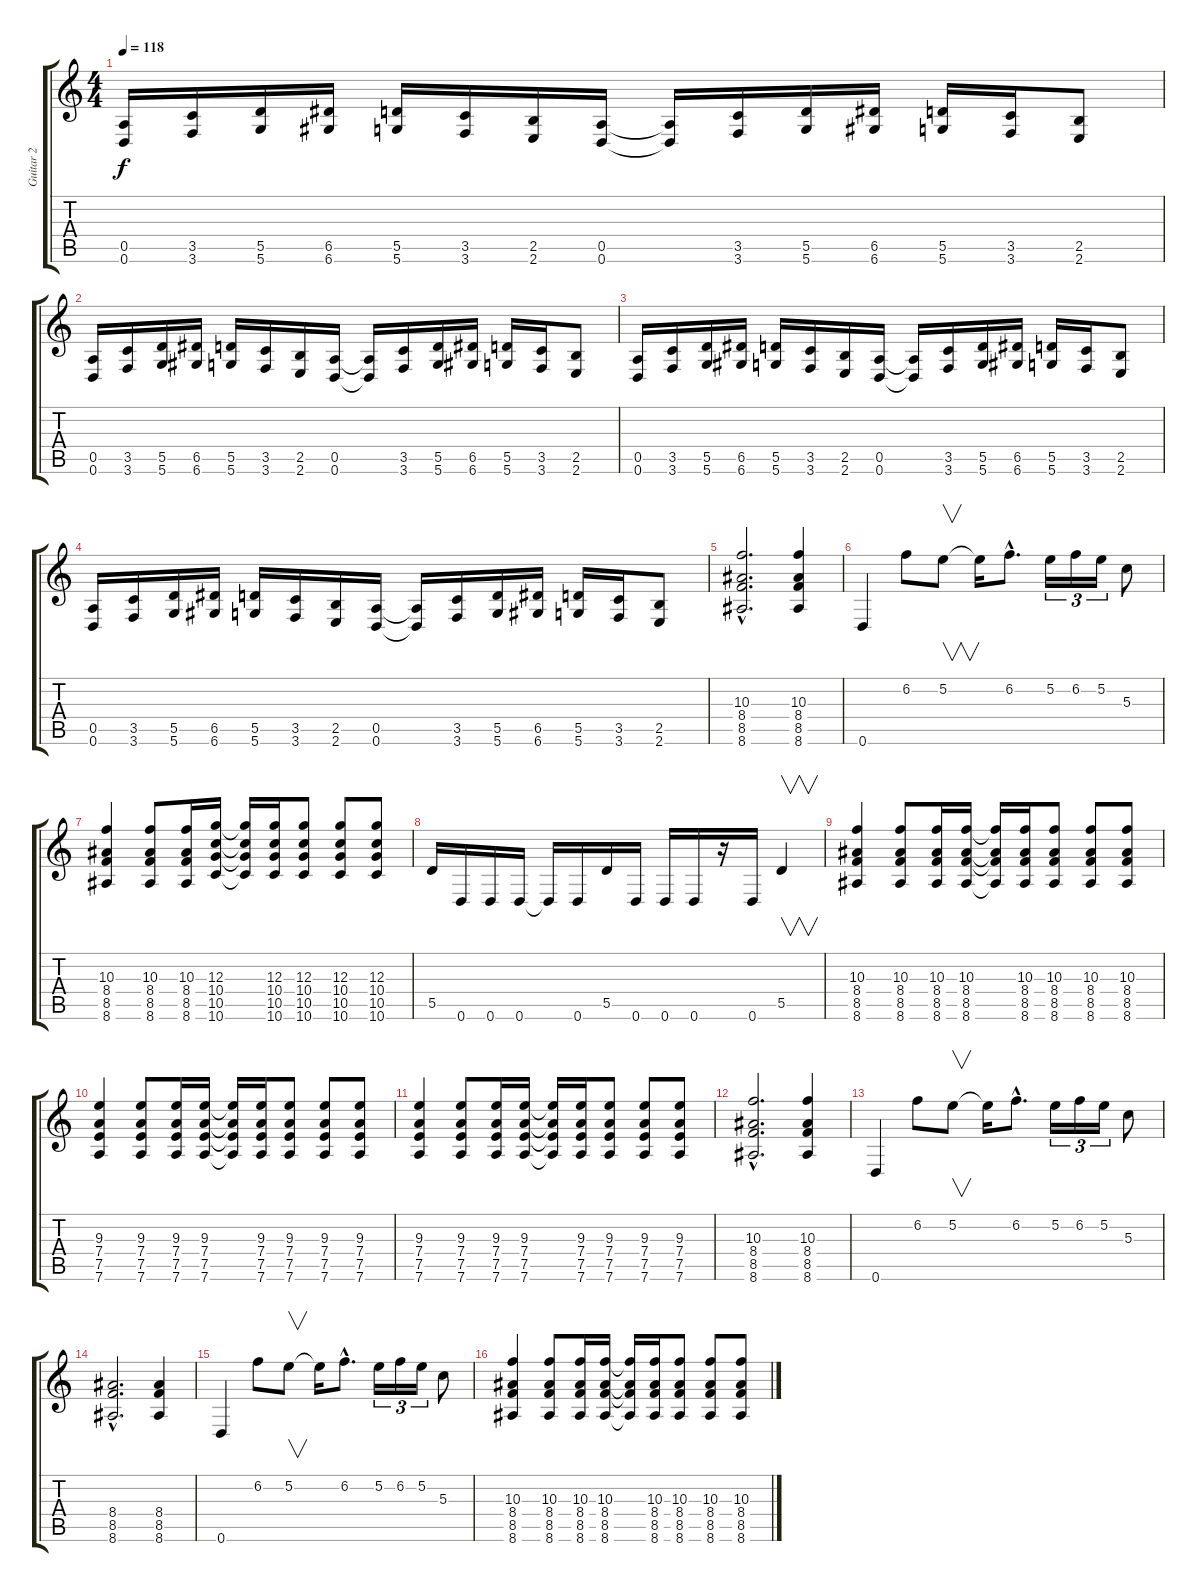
\track ("Guitar 2" "Guitar 2") {instrument overdrivenguitar}
\staff {score tabs}
\tuning (E4 B3 G3 D3 A2 D2) {hide}
\ts (4 4)
\tempo 118
\clef g2
\ks c
(0.5 0.6).16{dy f} (3.5 3.6).16 (5.5 5.6).16 (6.5 6.6).16 (5.5 5.6).16 (3.5 3.6).16 (2.5 2.6).16 (0.5 0.6).16 (0.5{t} 0.6{t}).16 (3.5 3.6).16 (5.5 5.6).16 (6.5 6.6).16 (5.5 5.6).16 (3.5 3.6).16 (2.5 2.6).8 |
(0.5 0.6).16 (3.5 3.6).16 (5.5 5.6).16 (6.5 6.6).16 (5.5 5.6).16 (3.5 3.6).16 (2.5 2.6).16 (0.5 0.6).16 (0.5{t} 0.6{t}).16 (3.5 3.6).16 (5.5 5.6).16 (6.5 6.6).16 (5.5 5.6).16 (3.5 3.6).16 (2.5 2.6).8 |
(0.5 0.6).16 (3.5 3.6).16 (5.5 5.6).16 (6.5 6.6).16 (5.5 5.6).16 (3.5 3.6).16 (2.5 2.6).16 (0.5 0.6).16 (0.5{t} 0.6{t}).16 (3.5 3.6).16 (5.5 5.6).16 (6.5 6.6).16 (5.5 5.6).16 (3.5 3.6).16 (2.5 2.6).8 |
(0.5 0.6).16 (3.5 3.6).16 (5.5 5.6).16 (6.5 6.6).16 (5.5 5.6).16 (3.5 3.6).16 (2.5 2.6).16 (0.5 0.6).16 (0.5{t} 0.6{t}).16 (3.5 3.6).16 (5.5 5.6).16 (6.5 6.6).16 (5.5 5.6).16 (3.5 3.6).16 (2.5 2.6).8 |
(10.3{hac} 8.4{hac} 8.5{hac} 8.6{hac}).2{d} (10.3 8.4 8.5 8.6).4 |
0.6.4 6.2.8 5.2.8{v} 5.2{t}.16 6.2{hac}.8{d} 5.2.16{tu (3 2)} 6.2.16{tu (3 2)} 5.2.16{tu (3 2)} 5.3.8 |
(10.3 8.4 8.5 8.6).4 (10.3 8.4 8.5 8.6).8 (10.3 8.4 8.5 8.6).16 (12.3 10.4 10.5 10.6).16 (12.3{t} 10.4{t} 10.5{t} 10.6{t}).16 (12.3 10.4 10.5 10.6).16 (12.3 10.4 10.5 10.6).8 (12.3 10.4 10.5 10.6).8 (12.3 10.4 10.5 10.6).8 |
5.5.16 0.6.16 0.6.16 0.6.16 0.6{t}.16 0.6.16 5.5.16 0.6.16 0.6.16 0.6.16 r.16 0.6.16 5.5.4{v} |
(10.3 8.4 8.5 8.6).4 (10.3 8.4 8.5 8.6).8 (10.3 8.4 8.5 8.6).16 (10.3 8.4 8.5 8.6).16 (10.3{t} 8.4{t} 8.5{t} 8.6{t}).16 (10.3 8.4 8.5 8.6).16 (10.3 8.4 8.5 8.6).8 (10.3 8.4 8.5 8.6).8 (10.3 8.4 8.5 8.6).8 |
(9.3 7.4 7.5 7.6).4 (9.3 7.4 7.5 7.6).8 (9.3 7.4 7.5 7.6).16 (9.3 7.4 7.5 7.6).16 (9.3{t} 7.4{t} 7.5{t} 7.6{t}).16 (9.3 7.4 7.5 7.6).16 (9.3 7.4 7.5 7.6).8 (9.3 7.4 7.5 7.6).8 (9.3 7.4 7.5 7.6).8 |
(9.3 7.4 7.5 7.6).4 (9.3 7.4 7.5 7.6).8 (9.3 7.4 7.5 7.6).16 (9.3 7.4 7.5 7.6).16 (9.3{t} 7.4{t} 7.5{t} 7.6{t}).16 (9.3 7.4 7.5 7.6).16 (9.3 7.4 7.5 7.6).8 (9.3 7.4 7.5 7.6).8 (9.3 7.4 7.5 7.6).8 |
(10.3{hac} 8.4{hac} 8.5{hac} 8.6{hac}).2{d} (10.3 8.4 8.5 8.6).4 |
0.6.4 6.2.8 5.2.8{v} 5.2{t}.16 6.2{hac}.8{d} 5.2.16{tu (3 2)} 6.2.16{tu (3 2)} 5.2.16{tu (3 2)} 5.3.8 |
(8.4{hac} 8.5{hac} 8.6{hac}).2{d} (8.4 8.5 8.6).4 |
0.6.4 6.2.8 5.2.8{v} 5.2{t}.16 6.2{hac}.8{d} 5.2.16{tu (3 2)} 6.2.16{tu (3 2)} 5.2.16{tu (3 2)} 5.3.8 |
(10.3 8.4 8.5 8.6).4 (10.3 8.4 8.5 8.6).8 (10.3 8.4 8.5 8.6).16 (10.3 8.4 8.5 8.6).16 (10.3{t} 8.4{t} 8.5{t} 8.6{t}).16 (10.3 8.4 8.5 8.6).16 (10.3 8.4 8.5 8.6).8 (10.3 8.4 8.5 8.6).8 (10.3 8.4 8.5 8.6).8
